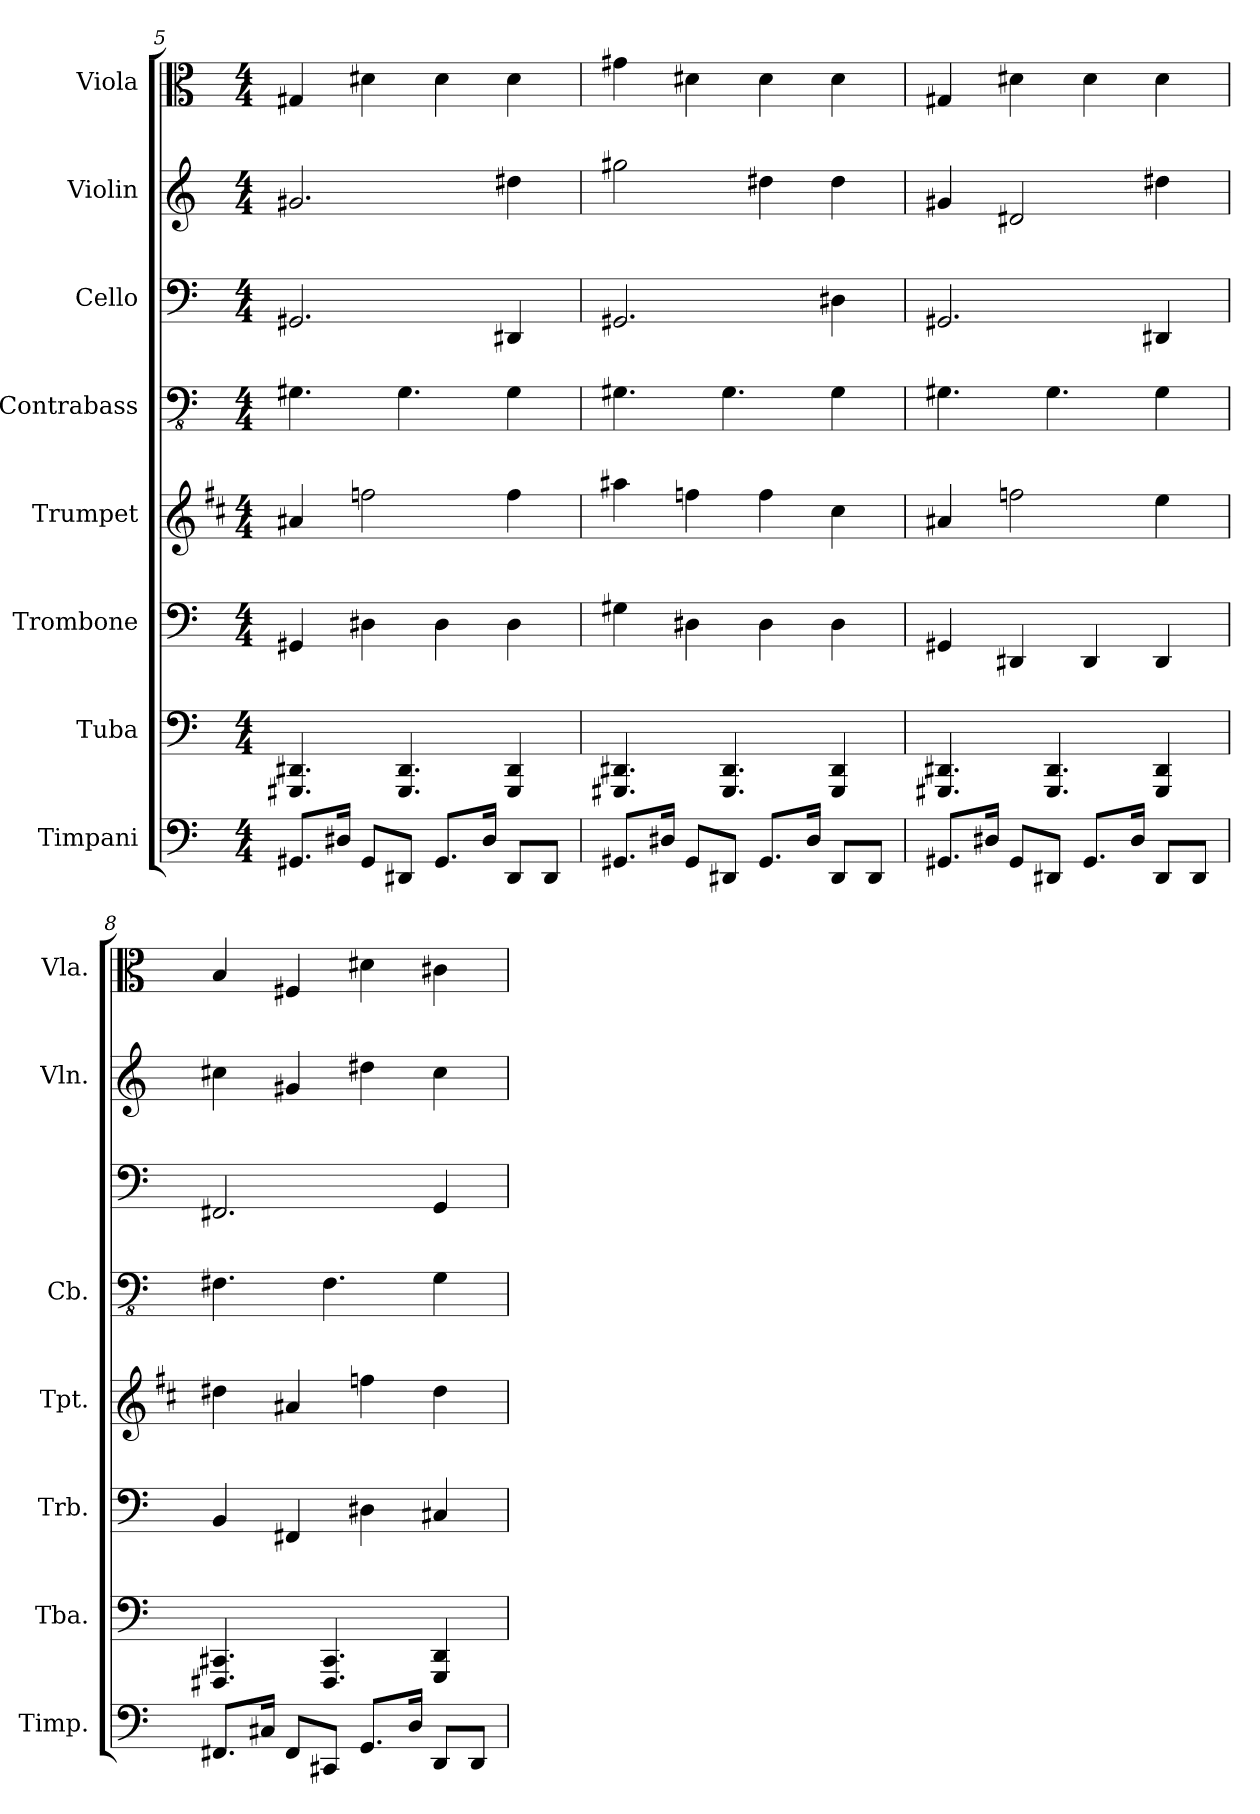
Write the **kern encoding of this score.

**kern	**kern	**kern	**kern	**kern	**kern	**kern	**kern
*part8	*part7	*part6	*part5	*part4	*part3	*part2	*part1
*staff8	*staff7	*staff6	*staff5	*staff4	*staff3	*staff2	*staff1
*I"Timpani	*I"Tuba	*I"Trombone	*I"Trumpet	*I"Contrabass	*I"Cello	*I"Violin	*I"Viola
*I'Timp.	*I'Tba.	*I'Trb.	*I'Tpt.	*I'Cb.	*	*I'Vln.	*I'Vla.
*clefF4	*clefF4	*clefF4	*clefG2	*clefFv4	*clefF4	*clefG2	*clefC3
*	*	*	*ITrd1c2	*ITrd7c12	*	*	*
*k[]	*k[]	*k[]	*k[]	*k[]	*k[]	*k[]	*k[]
*M4/4	*M4/4	*M4/4	*M4/4	*M4/4	*M4/4	*M4/4	*M4/4
=5	=5	=5	=5	=5	=5	=5	=5
8.GG#XL	4.GGG#X 4.DD#X	4GG#X	4g#X	4.GGG#X	2.GG#X	2.g#X	4G#X
16D#XJk	.	.	.	.	.	.	.
8GG#L	.	4D#X	2ee-X	.	.	.	4d#X
8DD#XJ	4.GGG# 4.DD#	.	.	4.GGG#	.	.	.
8.GG#L	.	4D#	.	.	.	.	4d#
16D#Jk	.	.	.	.	.	.	.
8DD#L	4GGG# 4DD#	4D#	4ee-	4GGG#	4DD#X	4dd#X	4d#
8DD#J	.	.	.	.	.	.	.
=6	=6	=6	=6	=6	=6	=6	=6
8.GG#XL	4.GGG#X 4.DD#X	4G#X	4gg#X	4.GGG#X	2.GG#X	2gg#X	4g#X
16D#XJk	.	.	.	.	.	.	.
8GG#L	.	4D#X	4ee-X	.	.	.	4d#X
8DD#XJ	4.GGG# 4.DD#	.	.	4.GGG#	.	.	.
8.GG#L	.	4D#	4ee-	.	.	4dd#X	4d#
16D#Jk	.	.	.	.	.	.	.
8DD#L	4GGG# 4DD#	4D#	4b	4GGG#	4D#X	4dd#	4d#
8DD#J	.	.	.	.	.	.	.
=7	=7	=7	=7	=7	=7	=7	=7
8.GG#XL	4.GGG#X 4.DD#X	4GG#X	4g#X	4.GGG#X	2.GG#X	4g#X	4G#X
16D#XJk	.	.	.	.	.	.	.
8GG#L	.	4DD#X	2ee-X	.	.	2d#X	4d#X
8DD#XJ	4.GGG# 4.DD#	.	.	4.GGG#	.	.	.
8.GG#L	.	4DD#	.	.	.	.	4d#
16D#Jk	.	.	.	.	.	.	.
8DD#L	4GGG# 4DD#	4DD#	4dd	4GGG#	4DD#X	4dd#X	4d#
8DD#J	.	.	.	.	.	.	.
=8	=8	=8	=8	=8	=8	=8	=8
8.FF#XL	4.FFF#X 4.CC#X	4BB	4cc#X	4.FFF#X	2.FF#X	4cc#X	4B
16C#XJk	.	.	.	.	.	.	.
8FF#L	.	4FF#X	4g#X	.	.	4g#X	4F#X
8CC#XJ	4.FFF# 4.CC#	.	.	4.FFF#	.	.	.
8.GGL	.	4D#X	4ee-X	.	.	4dd#X	4d#X
16DJk	.	.	.	.	.	.	.
8DDL	4GGG 4DD	4C#X	4cc#	4GGG	4GG	4cc#	4c#X
8DDJ	.	.	.	.	.	.	.
=	=	=	=	=	=	=	=
*-	*-	*-	*-	*-	*-	*-	*-
